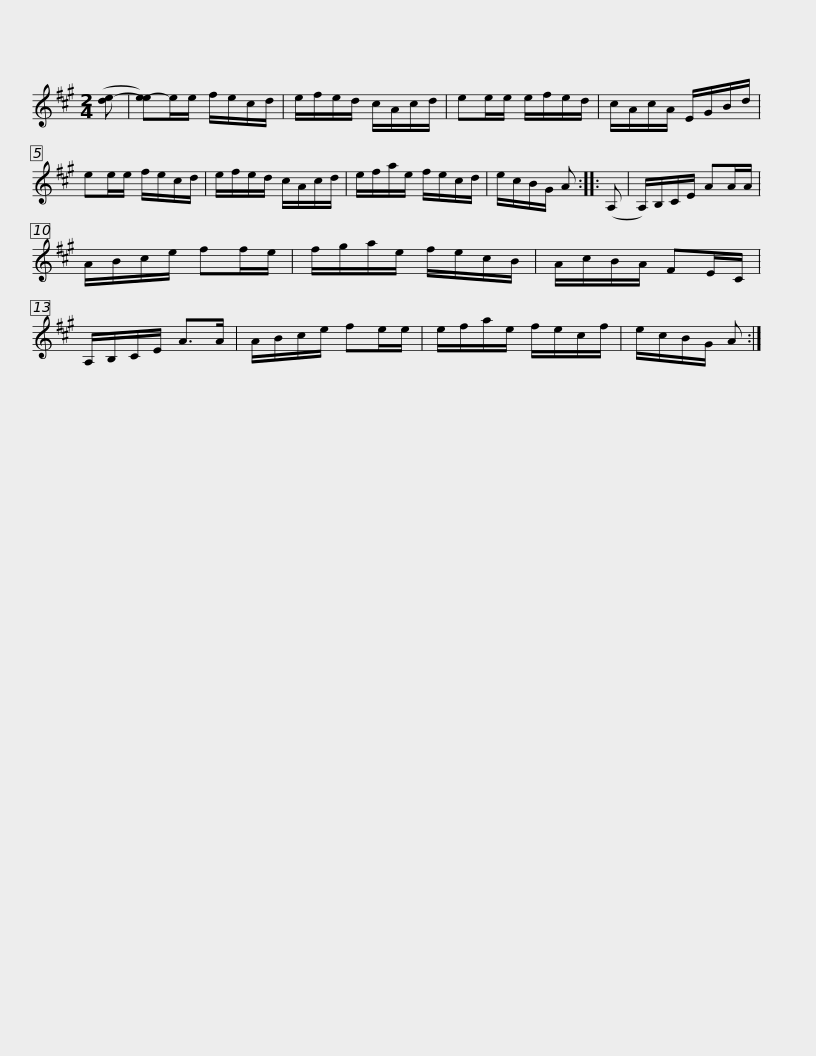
X:1
L:1/8
M:2/4
I:linebreak $
K:A
V:1 treble
V:1
 ([de-] | [e-e])e/e/ f/e/c/d/ | e/f/e/d/ c/A/c/d/ | ee/e/ e/f/e/d/ | c/A/c/A/ E/G/B/d/ | %5
 ee/e/ f/e/c/d/ | e/f/e/d/ c/A/c/d/ |$ e/f/a/e/ f/e/c/d/ | e/c/B/G/ A :: (A, | %10
 A,/)B,/C/E/ AA/A/ | A/B/c/e/ ff/e/ | f/g/a/e/ f/e/c/B/ | A/c/B/A/ FE/C/ |$ A,/B,/C/E/ A>A | %15
 A/B/c/e/ fe/e/ | e/f/a/e/ f/e/c/f/ | e/c/B/G/ A :| %18
